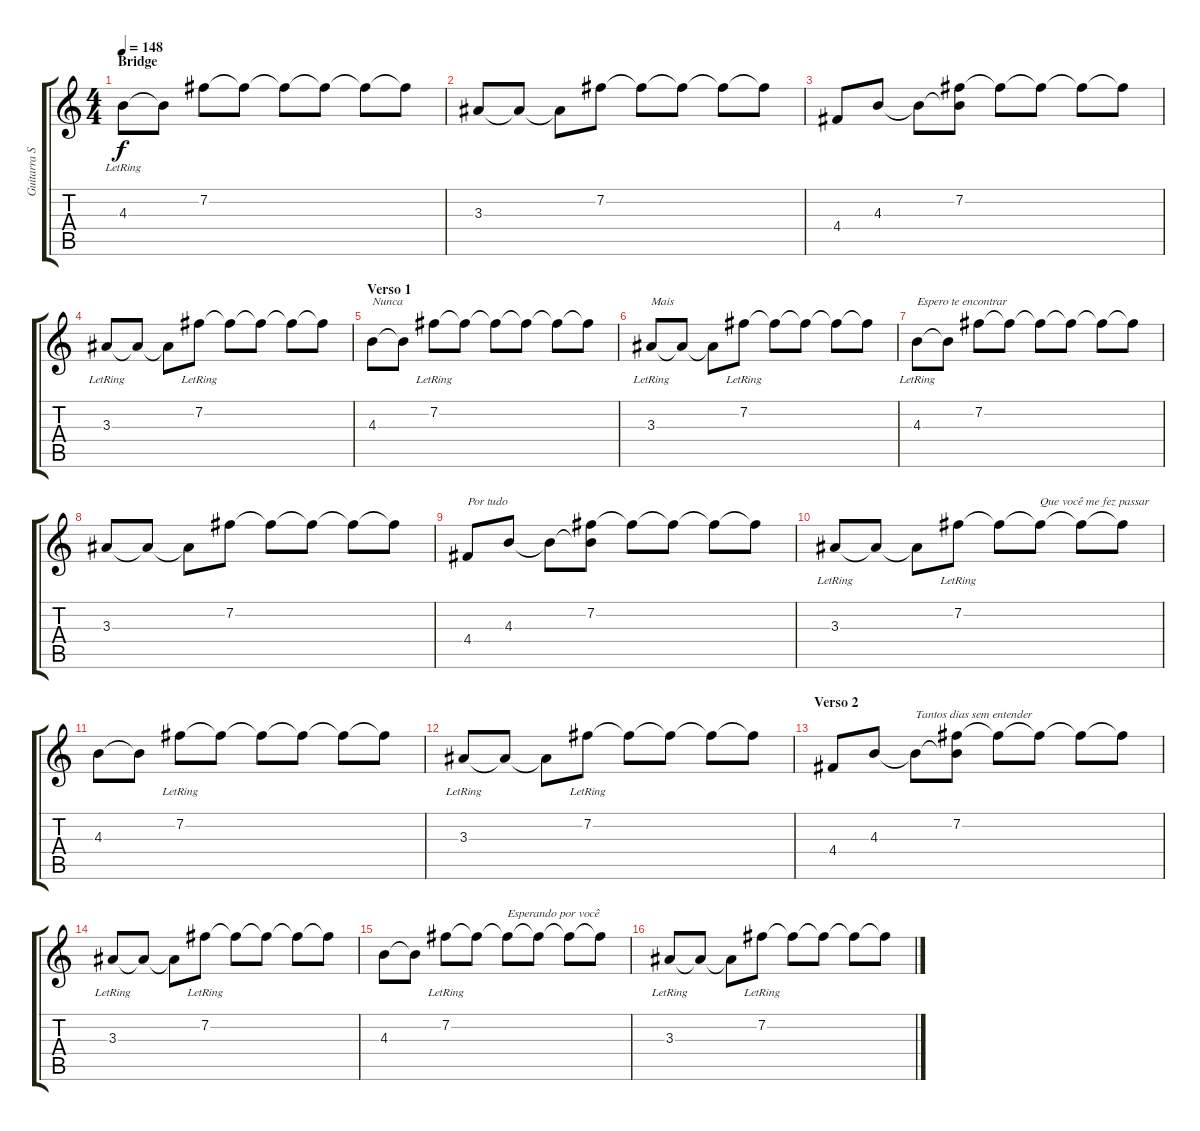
\track ("Guitarra Solo" "Guitarra S") {instrument distortionguitar}
\staff {score tabs}
\tuning (E4 B3 G3 D3 A2 E2) {hide}
\ts (4 4)
\section ("" "Bridge")
\tempo 148
\clef g2
\ks c
4.3{lr}.8{dy f volume 9} 4.3{t}.8 7.2.8 7.2{t}.8 7.2{t}.8 7.2{t}.8 7.2{t}.8 7.2{t}.8 |
3.3.8 3.3{t}.8 3.3{t}.8 7.2.8 7.2{t}.8 7.2{t}.8 7.2{t}.8 7.2{t}.8 |
4.4.8 4.3.8 4.3{t}.8 (7.2 4.3{t}).8 7.2{t}.8 7.2{t}.8 7.2{t}.8 7.2{t}.8 |
3.3{lr}.8 3.3{t}.8 3.3{t}.8 7.2{lr}.8 7.2{t}.8 7.2{t}.8 7.2{t}.8 7.2{t}.8 |
\section ("" "Verso 1")
4.3.8{txt "Nunca"} 4.3{t}.8 7.2{lr}.8 7.2{t}.8 7.2{t}.8 7.2{t}.8 7.2{t}.8 7.2{t}.8 |
3.3{lr}.8{txt "Mais"} 3.3{t}.8 3.3{t}.8 7.2{lr}.8 7.2{t}.8 7.2{t}.8 7.2{t}.8 7.2{t}.8 |
4.3{lr}.8{txt "Espero te encontrar" volume 9} 4.3{t}.8 7.2.8 7.2{t}.8 7.2{t}.8 7.2{t}.8 7.2{t}.8 7.2{t}.8 |
3.3.8 3.3{t}.8 3.3{t}.8 7.2.8 7.2{t}.8 7.2{t}.8 7.2{t}.8 7.2{t}.8 |
4.4.8{txt "Por tudo"} 4.3.8 4.3{t}.8 (7.2 4.3{t}).8 7.2{t}.8 7.2{t}.8 7.2{t}.8 7.2{t}.8 |
3.3{lr}.8 3.3{t}.8 3.3{t}.8 7.2{lr}.8 7.2{t}.8 7.2{t}.8{txt "Que você me fez passar"} 7.2{t}.8 7.2{t}.8 |
4.3.8 4.3{t}.8 7.2{lr}.8 7.2{t}.8 7.2{t}.8 7.2{t}.8 7.2{t}.8 7.2{t}.8 |
3.3{lr}.8 3.3{t}.8 3.3{t}.8 7.2{lr}.8 7.2{t}.8 7.2{t}.8 7.2{t}.8 7.2{t}.8 |
\section ("" "Verso 2")
4.4.8 4.3.8 4.3{t}.8{txt "Tantos dias sem entender"} (7.2 4.3{t}).8 7.2{t}.8 7.2{t}.8 7.2{t}.8 7.2{t}.8 |
3.3{lr}.8 3.3{t}.8 3.3{t}.8 7.2{lr}.8 7.2{t}.8 7.2{t}.8 7.2{t}.8 7.2{t}.8 |
4.3.8 4.3{t}.8 7.2{lr}.8 7.2{t}.8 7.2{t}.8{txt "Esperando por você"} 7.2{t}.8 7.2{t}.8 7.2{t}.8 |
3.3{lr}.8 3.3{t}.8 3.3{t}.8 7.2{lr}.8 7.2{t}.8 7.2{t}.8 7.2{t}.8 7.2{t}.8
